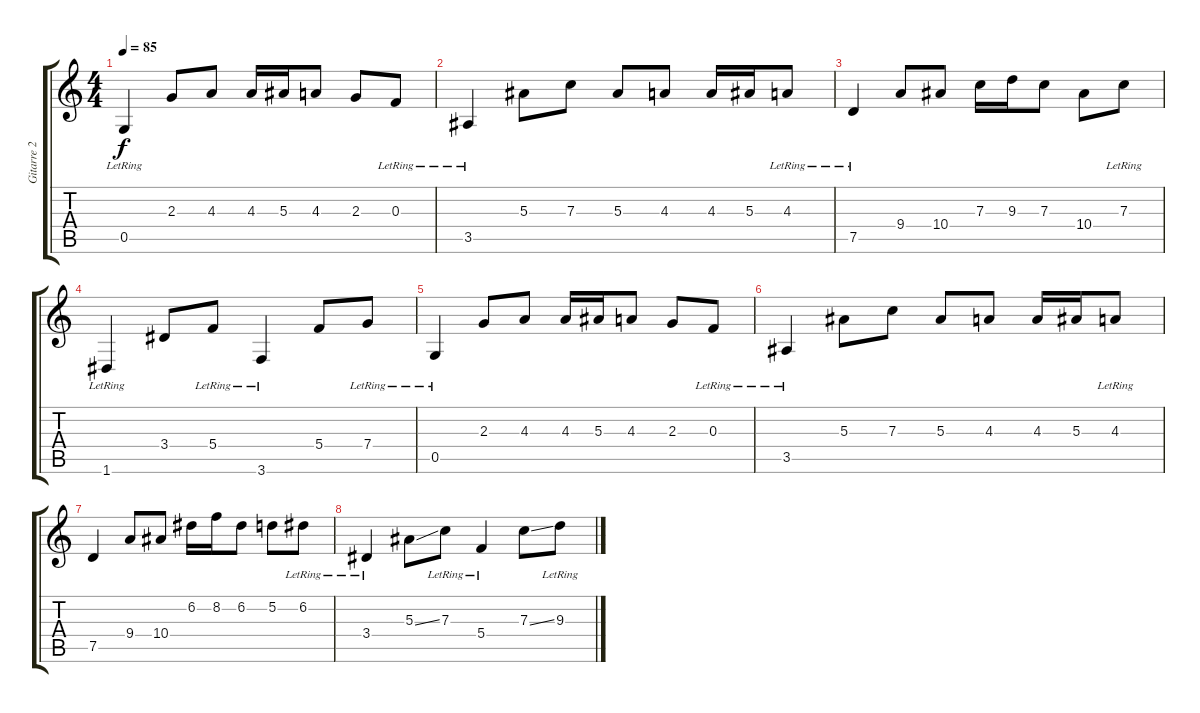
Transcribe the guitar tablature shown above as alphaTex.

\track ("Gitarre 2" "Gitarre 2") {instrument acousticguitarsteel}
\staff {score tabs}
\tuning (D4 A3 F3 C3 G2 D2) {hide}
\ts (4 4)
\tempo 85
\clef g2
\ks c
0.5{lr}.4{dy f} 2.3.8 4.3.8 4.3.16 5.3.16 4.3.8 2.3.8 0.3{lr}.8 |
3.5{lr}.4 5.3.8 7.3.8 5.3.8 4.3.8 4.3.16 5.3.16 4.3{lr}.8 |
7.5{lr}.4 9.4.8 10.4.8 7.3.16 9.3.16 7.3.8 10.4.8 7.3{lr}.8 |
1.6{lr}.4 3.4.8 5.4{lr}.8 3.6{lr}.4 5.4.8 7.4{lr}.8 |
0.5{lr}.4{volume 4} 2.3.8 4.3.8 4.3.16 5.3.16 4.3.8 2.3.8 0.3{lr}.8 |
3.5{lr}.4 5.3.8 7.3.8 5.3.8 4.3.8 4.3.16 5.3.16 4.3{lr}.8 |
7.5.4 9.4.8 10.4.8 6.2.16 8.2.16 6.2.8 5.2.8 6.2{lr}.8 |
3.4{lr}.4 5.3{ss}.8 7.3{lr}.8 5.4{lr}.4 7.3{ss}.8 9.3{lr}.8
